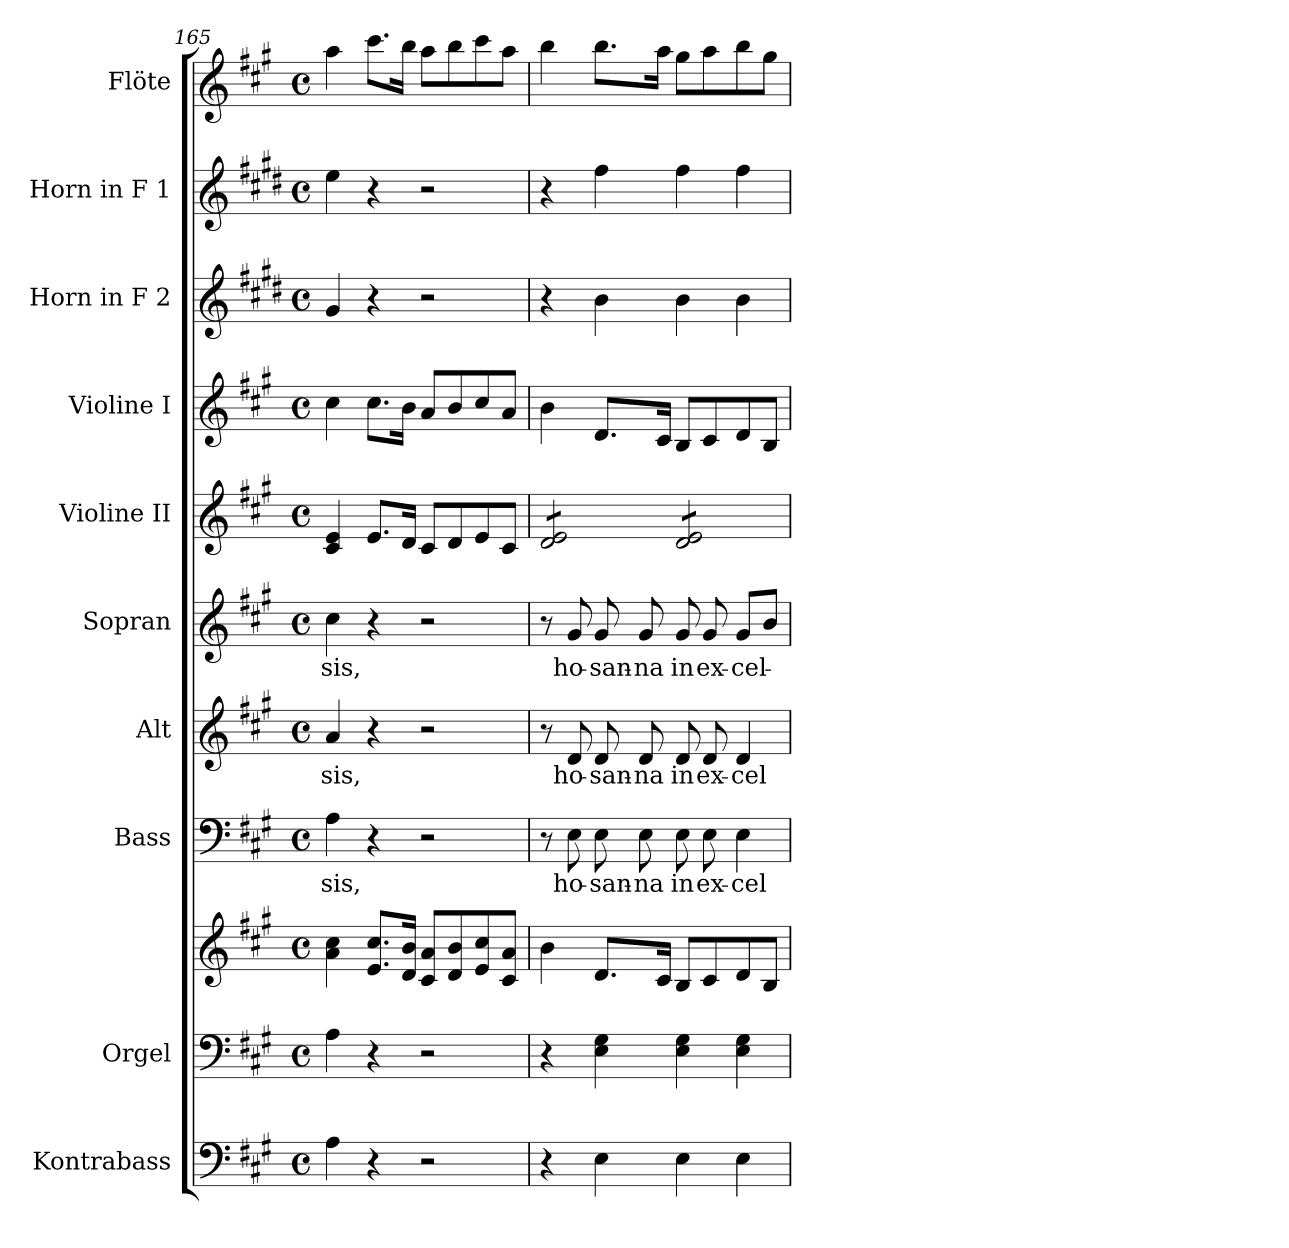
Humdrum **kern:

**kern	**kern	**kern	**kern	**text	**kern	**text	**kern	**text	**kern	**kern	**kern	**kern	**kern
*part10	*part9	*part9	*part8	*part8	*part7	*part7	*part6	*part6	*part5	*part4	*part3	*part2	*part1
*staff11	*staff10	*staff9	*staff8	*staff8	*staff7	*staff7	*staff6	*staff6	*staff5	*staff4	*staff3	*staff2	*staff1
*I"Kontrabass	*I"Orgel	*	*I"Bass	*	*I"Alt	*	*I"Sopran	*	*I"Violine II	*I"Violine I	*I"Horn in F 2	*I"Horn in F 1	*I"Flöte
*I'Kb.	*I'Org.	*	*I'B.	*	*I'A.	*	*I'S.	*	*I'Vl. II	*I'Vl. I	*	*	*I'Fl.
*clefF4	*clefF4	*clefG2	*clefF4	*	*clefG2	*	*clefG2	*	*clefG2	*clefG2	*clefG2	*clefG2	*clefG2
*ITrd7c12	*	*	*	*	*	*	*	*	*	*	*ITrd4c7	*ITrd4c7	*
*k[f#c#g#]	*k[f#c#g#]	*k[f#c#g#]	*k[f#c#g#]	*	*k[f#c#g#]	*	*k[f#c#g#]	*	*k[f#c#g#]	*k[f#c#g#]	*k[f#c#g#]	*k[f#c#g#]	*k[f#c#g#]
*A:	*A:	*A:	*A:	*	*A:	*	*A:	*	*A:	*A:	*A:	*A:	*A:
*M4/4	*M4/4	*M4/4	*M4/4	*	*M4/4	*	*M4/4	*	*M4/4	*M4/4	*M4/4	*M4/4	*M4/4
*met(c)	*met(c)	*met(c)	*met(c)	*	*met(c)	*	*met(c)	*	*met(c)	*met(c)	*met(c)	*met(c)	*met(c)
=165	=165	=165	=165	=165	=165	=165	=165	=165	=165	=165	=165	=165	=165
!	!	!	!	!LO:LY:b	!	!LO:LY:b	!	!LO:LY:b	!	!	!	!	!
4AA\	4A\	4a\ 4cc#\	4A\	-sis,	4a/	-sis,	4cc#\	-sis,	4c#/ 4e/	4cc#\	4c#/	4a\	4aa\
4r	4r	8.e/ 8.cc#/L	4r	.	4r	.	4r	.	8.e/L	8.cc#\L	4r	4r	8.ccc#\L
.	.	16d/ 16b/Jk	.	.	.	.	.	.	16d/Jk	16b\Jk	.	.	16bb\Jk
2r	2r	8c#/ 8a/L	2r	.	2r	.	2r	.	8c#/L	8a/L	2r	2r	8aa\L
.	.	8d/ 8b/	.	.	.	.	.	.	8d/	8b/	.	.	8bb\
.	.	8e/ 8cc#/	.	.	.	.	.	.	8e/	8cc#/	.	.	8ccc#\
.	.	8c#/ 8a/J	.	.	.	.	.	.	8c#/J	8a/J	.	.	8aa\J
=166	=166	=166	=166	=166	=166	=166	=166	=166	=166	=166	=166	=166	=166
*	*	*	*	*	*	*	*	*	*tremolo	*	*	*	*
4r	4r	4b\	8r	.	8r	.	8r	.	8d/ 8e/L	4b\	4r	4r	4bb\
!	!	!	!	!LO:LY:b	!	!LO:LY:b	!	!LO:LY:b	!	!	!	!	!
.	.	.	8E\	ho-	8d/	ho-	8g#/	ho-	8d/ 8e/	.	.	.	.
!	!	!	!	!LO:LY:b	!	!LO:LY:b	!	!LO:LY:b	!	!	!	!	!
4EE\	4E\ 4G#\	8.d/L	8E\	-san-	8d/	-san-	8g#/	-san-	8d/ 8e/	8.d/L	4e\	4b\	8.bb\L
!	!	!	!	!LO:LY:b	!	!LO:LY:b	!	!LO:LY:b	!	!	!	!	!
.	.	.	8E\	-na	8d/	-na	8g#/	-na	8d/ 8e/J	.	.	.	.
.	.	16c#/Jk	.	.	.	.	.	.	.	16c#/Jk	.	.	16aa\Jk
!	!	!	!	!LO:LY:b	!	!LO:LY:b	!	!LO:LY:b	!	!	!	!	!
4EE\	4E\ 4G#\	8B/L	8E\	in	8d/	in	8g#/	in	8d/ 8e/L	8B/L	4e\	4b\	8gg#\L
!	!	!	!	!LO:LY:b	!	!LO:LY:b	!	!LO:LY:b	!	!	!	!	!
.	.	8c#/	8E\	ex-	8d/	ex-	8g#/	ex-	8d/ 8e/	8c#/	.	.	8aa\
!	!	!	!	!LO:LY:b	!	!LO:LY:b	!	!LO:LY:b	!	!	!	!	!
4EE\	4E\ 4G#\	8d/	4E\	-cel-	4d/	-cel-	8g#/L	-cel-	8d/ 8e/	8d/	4e\	4b\	8bb\
.	.	8B/J	.	.	.	.	8b/J	.	8d/ 8e/J	8B/J	.	.	8gg#\J
*	*	*	*	*	*	*	*	*	*Xtremolo	*	*	*	*
=	=	=	=	=	=	=	=	=	=	=	=	=	=
*-	*-	*-	*-	*-	*-	*-	*-	*-	*-	*-	*-	*-	*-
